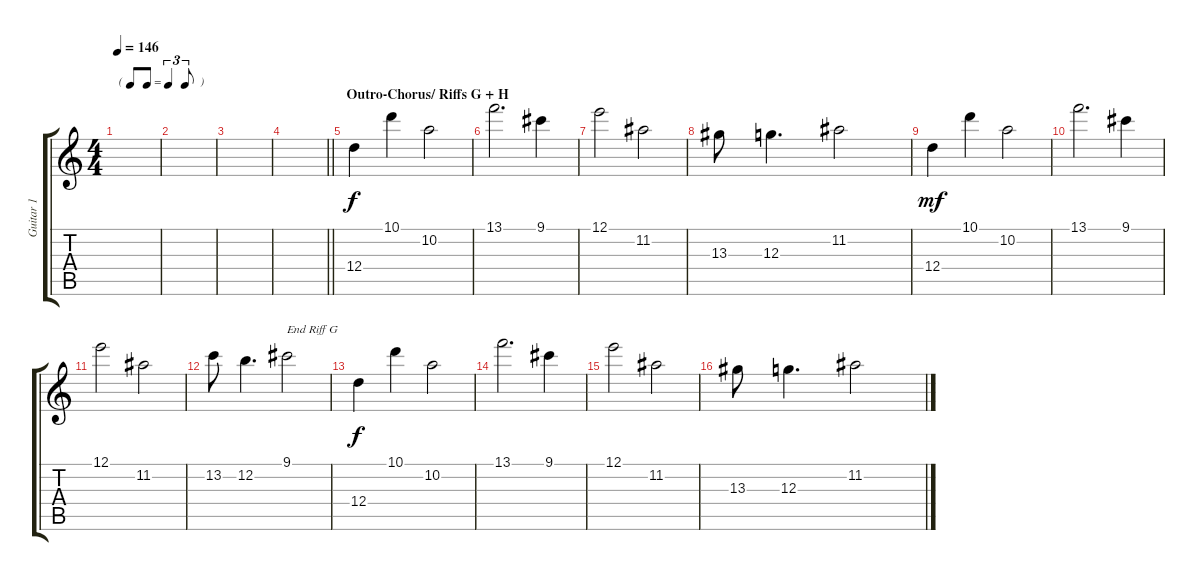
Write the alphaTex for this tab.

\track ("Guitar 1" "Guitar 1") {instrument distortionguitar}
\staff {score tabs}
\tuning (E4 B3 G3 D3 A2 D2) {hide}
\ts (4 4)
\tf triplet8th
\tempo 146
\clef g2
\ks c
|
|
|
\barLineRight lightlight
|
\section ("" "Outro-Chorus/ Riffs G + H")
12.4.4 10.1.4 10.2.2 |
13.1.2{d} 9.1.4 |
12.1.2 11.2.2 |
13.3.8 12.3.4{d} 11.2.2 |
12.4.4{dy mf} 10.1.4 10.2.2 |
13.1.2{d} 9.1.4 |
12.1.2 11.2.2 |
13.2.8 12.2.4{d} 9.1.2{txt "End Riff G"} |
12.4.4{dy f} 10.1.4 10.2.2 |
13.1.2{d} 9.1.4 |
12.1.2 11.2.2 |
13.3.8 12.3.4{d} 11.2.2
